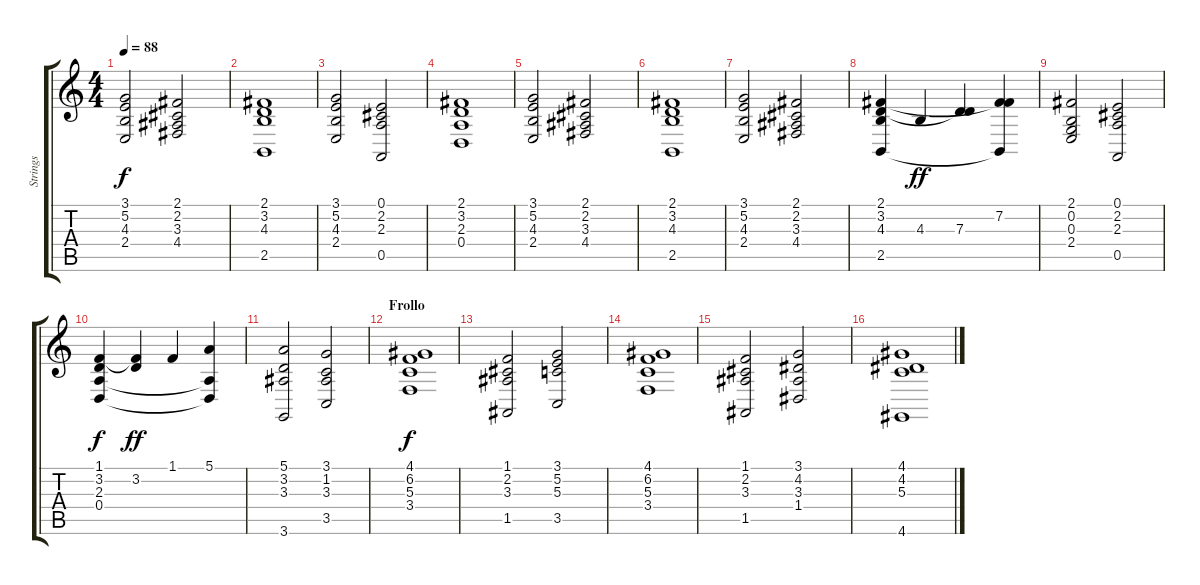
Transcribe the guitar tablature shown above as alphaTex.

\track ("Strings" "Strings") {instrument stringensemble1}
\staff {score tabs}
\tuning (E4 B3 G3 D3 A2 E2) {hide}
\ts (4 4)
\tempo 88
\clef g2
\ks c
(3.1 5.2 4.3 2.4).2{dy f} (2.1 2.2 3.3 4.4).2 |
(2.1 3.2 4.3 2.5).1 |
(3.1 5.2 4.3 2.4).2 (0.1 2.2 2.3 0.5).2 |
(2.1 3.2 2.3 0.4).1 |
(3.1 5.2 4.3 2.4).2 (2.1 2.2 3.3 4.4).2 |
(2.1 3.2 4.3 2.5).1 |
(3.1 5.2 4.3 2.4).2 (2.1 2.2 3.3 4.4).2 |
(2.1 3.2 4.3 2.5).4 4.3.4{dy ff} (3.2{t} 7.3).4 (2.1{t} 7.2 2.5{t}).4 |
(2.1 0.2 0.3 2.4).2 (0.1 2.2 2.3 0.5).2 |
(1.1 3.2 2.3 0.4).4{dy f} (1.1{t} 3.2).4{dy ff} 1.1.4 (5.1 2.3{t} 0.4{t}).4 |
(5.1 3.2 3.3 3.6).2 (3.1 1.2 3.3 3.5).2 |
\section ("" "Frollo")
(4.1 6.2 5.3 3.4).1{dy f} |
(1.1 2.2 3.3 1.5).2 (3.1 5.2 5.3 3.5).2 |
(4.1 6.2 5.3 3.4).1 |
(1.1 2.2 3.3 1.5).2 (3.1 4.2 3.3 1.4).2 |
(4.1 4.2 5.3 4.6).1
